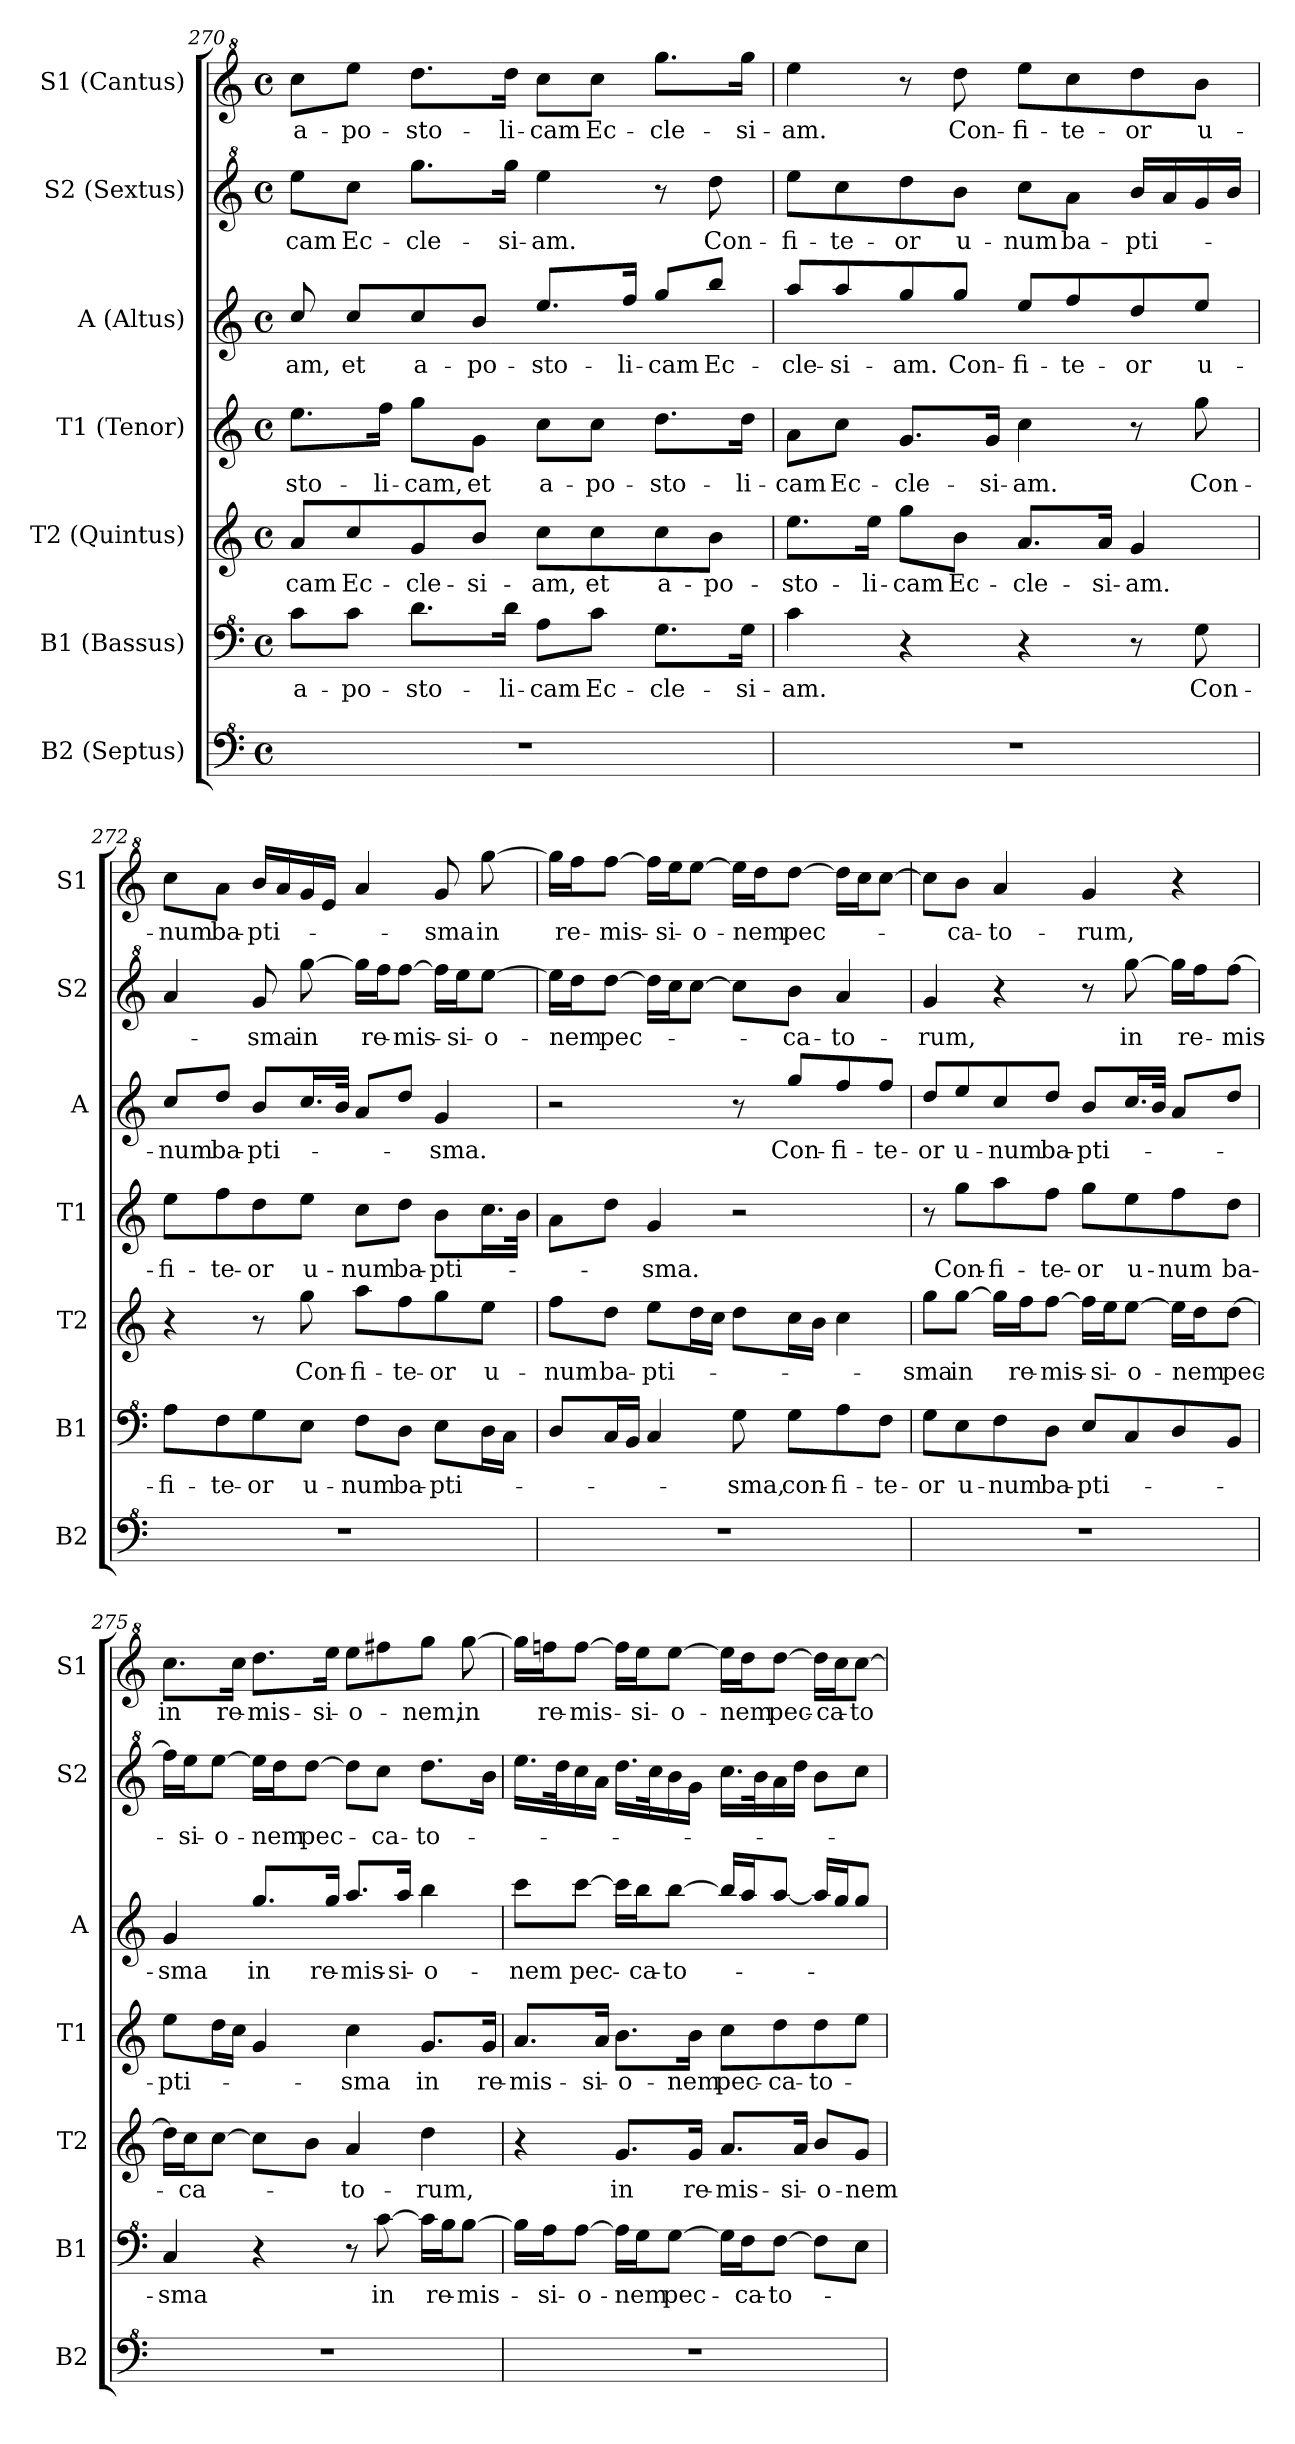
**kern	**kern	**text	**kern	**text	**kern	**text	**kern	**text	**kern	**text	**kern	**text
*part7	*part6	*part6	*part5	*part5	*part4	*part4	*part3	*part3	*part2	*part2	*part1	*part1
*staff7	*staff6	*staff6	*staff5	*staff5	*staff4	*staff4	*staff3	*staff3	*staff2	*staff2	*staff1	*staff1
*I"B2 (Septus)	*I"B1 (Bassus)	*	*I"T2 (Quintus)	*	*I"T1 (Tenor)	*	*I"A (Altus)	*	*I"S2 (Sextus)	*	*I"S1 (Cantus)	*
*I'B2	*I'B1	*	*I'T2	*	*I'T1	*	*I'A	*	*I'S2	*	*I'S1	*
*clefF^4	*clefF^4	*	*clefG2	*	*clefG2	*	*clefG2	*	*clefG^2	*	*clefG^2	*
*k[]	*k[]	*	*k[]	*	*k[]	*	*k[]	*	*k[]	*	*k[]	*
*M4/4	*M4/4	*	*M4/4	*	*M4/4	*	*M4/4	*	*M4/4	*	*M4/4	*
*met(c)	*met(c)	*	*met(c)	*	*met(c)	*	*met(c)	*	*met(c)	*	*met(c)	*
=270	=270	=270	=270	=270	=270	=270	=270	=270	=270	=270	=270	=270
!	!	!LO:LY:b	!	!LO:LY:b	!	!LO:LY:b	!	!LO:LY:b	!	!LO:LY:b	!	!LO:LY:b
1r	8cc\L	a-	8a/L	-cam	8.ee\L	-sto-	8cc/	-am,	8eee\L	-cam	8ccc\L	a-
!	!	!LO:LY:b	!	!LO:LY:b	!	!	!	!LO:LY:b	!	!LO:LY:b	!	!LO:LY:b
.	8cc\J	-po-	8cc/	Ec-	.	.	8cc/L	et	8ccc\J	Ec-	8eee\J	-po-
!	!	!	!	!	!	!LO:LY:b	!	!	!	!	!	!
.	.	.	.	.	16ff\Jk	-li-	.	.	.	.	.	.
!	!	!LO:LY:b	!	!LO:LY:b	!	!LO:LY:b	!	!LO:LY:b	!	!LO:LY:b	!	!LO:LY:b
.	8.dd\L	-sto-	8g/	-cle-	8gg\L	-cam,	8cc/	a-	8.ggg\L	-cle-	8.ddd\L	-sto-
!	!	!	!	!LO:LY:b	!	!LO:LY:b	!	!LO:LY:b	!	!	!	!
.	.	.	8b/J	-si-	8g\J	et	8b/J	-po-	.	.	.	.
!	!	!LO:LY:b	!	!	!	!	!	!	!	!LO:LY:b	!	!LO:LY:b
.	16dd\Jk	-li-	.	.	.	.	.	.	16ggg\Jk	-si-	16ddd\Jk	-li-
!	!	!LO:LY:b	!	!LO:LY:b	!	!LO:LY:b	!	!LO:LY:b	!	!LO:LY:b	!	!LO:LY:b
.	8a\L	-cam	8cc\L	-am,	8cc\L	a-	8.ee/L	-sto-	4eee\	-am.	8ccc\L	-cam
!	!	!LO:LY:b	!	!LO:LY:b	!	!LO:LY:b	!	!	!	!	!	!LO:LY:b
.	8cc\J	Ec-	8cc\	et	8cc\J	-po-	.	.	.	.	8ccc\J	Ec-
!	!	!	!	!	!	!	!	!LO:LY:b	!	!	!	!
.	.	.	.	.	.	.	16ff/Jk	-li-	.	.	.	.
!	!	!LO:LY:b	!	!LO:LY:b	!	!LO:LY:b	!	!LO:LY:b	!	!	!	!LO:LY:b
.	8.g\L	-cle-	8cc\	a-	8.dd\L	-sto-	8gg/L	-cam	8r	.	8.ggg\L	-cle-
!	!	!	!	!LO:LY:b	!	!	!	!LO:LY:b	!	!LO:LY:b	!	!
.	.	.	8b\J	-po-	.	.	8bb/J	Ec-	8ddd\	Con-	.	.
!	!	!LO:LY:b	!	!	!	!LO:LY:b	!	!	!	!	!	!LO:LY:b
.	16g\Jk	-si-	.	.	16dd\Jk	-li-	.	.	.	.	16ggg\Jk	-si-
=271	=271	=271	=271	=271	=271	=271	=271	=271	=271	=271	=271	=271
!	!	!LO:LY:b	!	!LO:LY:b	!	!LO:LY:b	!	!LO:LY:b	!	!LO:LY:b	!	!LO:LY:b
1r	4cc\	-am.	8.ee\L	-sto-	8a\L	-cam	8aa/L	-cle-	8eee\L	-fi-	4eee\	-am.
!	!	!	!	!	!	!LO:LY:b	!	!LO:LY:b	!	!LO:LY:b	!	!
.	.	.	.	.	8cc\J	Ec-	8aa/	-si-	8ccc\	-te-	.	.
!	!	!	!	!LO:LY:b	!	!	!	!	!	!	!	!
.	.	.	16ee\Jk	-li-	.	.	.	.	.	.	.	.
!	!	!	!	!LO:LY:b	!	!LO:LY:b	!	!LO:LY:b	!	!LO:LY:b	!	!
.	4r	.	8gg\L	-cam	8.g/L	-cle-	8gg/	-am.	8ddd\	-or	8r	.
!	!	!	!	!LO:LY:b	!	!	!	!LO:LY:b	!	!LO:LY:b	!	!LO:LY:b
.	.	.	8b\J	Ec-	.	.	8gg/J	Con-	8bb\J	u-	8ddd\	Con-
!	!	!	!	!	!	!LO:LY:b	!	!	!	!	!	!
.	.	.	.	.	16g/Jk	-si-	.	.	.	.	.	.
!	!	!	!	!LO:LY:b	!	!LO:LY:b	!	!LO:LY:b	!	!LO:LY:b	!	!LO:LY:b
.	4r	.	8.a/L	-cle-	4cc\	-am.	8ee/L	-fi-	8ccc\L	-num	8eee\L	-fi-
!	!	!	!	!	!	!	!	!LO:LY:b	!	!LO:LY:b	!	!LO:LY:b
.	.	.	.	.	.	.	8ff/	-te-	8aa\J	ba-	8ccc\	-te-
!	!	!	!	!LO:LY:b	!	!	!	!	!	!	!	!
.	.	.	16a/Jk	-si-	.	.	.	.	.	.	.	.
!	!	!	!	!LO:LY:b	!	!	!	!LO:LY:b	!	!LO:LY:b	!	!LO:LY:b
.	8r	.	4g/	-am.	8r	.	8dd/	-or	16bb/LL	-pti-	8ddd\	-or
.	.	.	.	.	.	.	.	.	16aa/	.	.	.
!	!	!LO:LY:b	!	!	!	!LO:LY:b	!	!LO:LY:b	!	!	!	!LO:LY:b
.	8g\	Con-	.	.	8gg\	Con-	8ee/J	u-	16gg/	.	8bb\J	u-
.	.	.	.	.	.	.	.	.	16bb/JJ	.	.	.
=272	=272	=272	=272	=272	=272	=272	=272	=272	=272	=272	=272	=272
!	!	!LO:LY:b	!	!	!	!LO:LY:b	!	!LO:LY:b	!	!	!	!LO:LY:b
1r	8a\L	-fi-	4r	.	8ee\L	-fi-	8cc/L	-num	4aa/	.	8ccc\L	-num
!	!	!LO:LY:b	!	!	!	!LO:LY:b	!	!LO:LY:b	!	!	!	!LO:LY:b
.	8f\	-te-	.	.	8ff\	-te-	8dd/J	ba-	.	.	8aa\J	ba-
!	!	!LO:LY:b	!	!	!	!LO:LY:b	!	!LO:LY:b	!	!LO:LY:b	!	!LO:LY:b
.	8g\	-or	8r	.	8dd\	-or	8b/L	-pti-	8gg/	-sma	16bb/LL	-pti-
.	.	.	.	.	.	.	.	.	.	.	16aa/	.
!	!	!LO:LY:b	!	!LO:LY:b	!	!LO:LY:b	!	!	!	!LO:LY:b	!	!
.	8e\J	u-	8gg\	Con-	8ee\J	u-	16.cc/L	.	[8ggg\	in	16gg/	.
.	.	.	.	.	.	.	.	.	.	.	16ee/JJ	.
.	.	.	.	.	.	.	32b/JJk	.	.	.	.	.
!	!	!LO:LY:b	!	!LO:LY:b	!	!LO:LY:b	!	!	!	!	!	!
.	8f\L	-num	8aa\L	-fi-	8cc\L	-num	8a/L	.	16ggg\LL]	.	4aa/	.
!	!	!	!	!	!	!	!	!	!	!LO:LY:b	!	!
.	.	.	.	.	.	.	.	.	16fff\J	re-	.	.
!	!	!LO:LY:b	!	!LO:LY:b	!	!LO:LY:b	!	!	!	!LO:LY:b	!	!
.	8d\J	ba-	8ff\	-te-	8dd\J	ba-	8dd/J	.	[8fff\J	-mis-	.	.
!	!	!LO:LY:b	!	!LO:LY:b	!	!LO:LY:b	!	!LO:LY:b	!	!	!	!LO:LY:b
.	8e\L	-pti-	8gg\	-or	8b\L	-pti-	4g/	-sma.	16fff\LL]	.	8gg/	-sma
!	!	!	!	!	!	!	!	!	!	!LO:LY:b	!	!
.	.	.	.	.	.	.	.	.	16eee\J	-si-	.	.
!	!	!	!	!LO:LY:b	!	!	!	!	!	!LO:LY:b	!	!LO:LY:b
.	16d\L	.	8ee\J	u-	16.cc\L	.	.	.	[8eee\J	-o-	[8ggg\	in
.	16c\JJ	.	.	.	.	.	.	.	.	.	.	.
.	.	.	.	.	32b\JJk	.	.	.	.	.	.	.
!!LO:PB:g=z
=273	=273	=273	=273	=273	=273	=273	=273	=273	=273	=273	=273	=273
!	!	!	!	!LO:LY:b	!	!	!	!	!	!	!	!
1r	8d/L	.	8ff\L	-num	8a\L	.	2r	.	16eee\LL]	.	16ggg\LL]	.
!	!	!	!	!	!	!	!	!	!	!LO:LY:b	!	!LO:LY:b
.	.	.	.	.	.	.	.	.	16ddd\J	-nem	16fff\J	re-
!	!	!	!	!LO:LY:b	!	!	!	!	!	!LO:LY:b	!	!LO:LY:b
.	16c/L	.	8dd\J	ba-	8dd\J	.	.	.	[8ddd\J	pec-	[8fff\J	-mis-
.	16B/JJ	.	.	.	.	.	.	.	.	.	.	.
!	!	!	!	!LO:LY:b	!	!LO:LY:b	!	!	!	!	!	!
.	4c/	.	8ee\L	-pti-	4g/	-sma.	.	.	16ddd\LL]	.	16fff\LL]	.
!	!	!	!	!	!	!	!	!	!	!	!	!LO:LY:b
.	.	.	.	.	.	.	.	.	16ccc\J	.	16eee\J	-si-
!	!	!	!	!	!	!	!	!	!	!	!	!LO:LY:b
.	.	.	16dd\L	.	.	.	.	.	[8ccc\J	.	[8eee\J	-o-
.	.	.	16cc\JJ	.	.	.	.	.	.	.	.	.
!	!	!LO:LY:b	!	!	!	!	!	!	!	!	!	!
.	8g\	-sma,	8dd\L	.	2r	.	8r	.	8ccc\L]	.	16eee\LL]	.
!	!	!	!	!	!	!	!	!	!	!	!	!LO:LY:b
.	.	.	.	.	.	.	.	.	.	.	16ddd\J	-nem
!	!	!LO:LY:b	!	!	!	!	!	!LO:LY:b	!	!LO:LY:b	!	!LO:LY:b
.	8g\L	con-	16cc\L	.	.	.	8gg/L	Con-	8bb\J	-ca-	[8ddd\J	pec-
.	.	.	16b\JJ	.	.	.	.	.	.	.	.	.
!	!	!LO:LY:b	!	!	!	!	!	!LO:LY:b	!	!LO:LY:b	!	!
.	8a\	-fi-	4cc\	.	.	.	8ff/	-fi-	4aa/	-to-	16ddd\LL]	.
.	.	.	.	.	.	.	.	.	.	.	16ccc\J	.
!	!	!LO:LY:b	!	!	!	!	!	!LO:LY:b	!	!	!	!
.	8f\J	-te-	.	.	.	.	8ff/J	-te-	.	.	[8ccc\J	.
=274	=274	=274	=274	=274	=274	=274	=274	=274	=274	=274	=274	=274
!	!	!LO:LY:b	!	!LO:LY:b	!	!	!	!LO:LY:b	!	!LO:LY:b	!	!
1r	8g\L	-or	8gg\L	-sma	8r	.	8dd/L	-or	4gg/	-rum,	8ccc\L]	.
!	!	!LO:LY:b	!	!LO:LY:b	!	!LO:LY:b	!	!LO:LY:b	!	!	!	!LO:LY:b
.	8e\	u-	[8gg\J	in	8gg\L	Con-	8ee/	u-	.	.	8bb\J	-ca-
!	!	!LO:LY:b	!	!	!	!LO:LY:b	!	!LO:LY:b	!	!	!	!LO:LY:b
.	8f\	-num	16gg\LL]	.	8aa\	-fi-	8cc/	-num	4r	.	4aa/	-to-
!	!	!	!	!LO:LY:b	!	!	!	!	!	!	!	!
.	.	.	16ff\J	re-	.	.	.	.	.	.	.	.
!	!	!LO:LY:b	!	!LO:LY:b	!	!LO:LY:b	!	!LO:LY:b	!	!	!	!
.	8d\J	ba-	[8ff\J	-mis-	8ff\J	-te-	8dd/J	ba-	.	.	.	.
!	!	!LO:LY:b	!	!	!	!LO:LY:b	!	!LO:LY:b	!	!	!	!LO:LY:b
.	8e/L	-pti-	16ff\LL]	.	8gg\L	-or	8b/L	-pti-	8r	.	4gg/	-rum,
!	!	!	!	!LO:LY:b	!	!	!	!	!	!	!	!
.	.	.	16ee\J	-si-	.	.	.	.	.	.	.	.
!	!	!	!	!LO:LY:b	!	!LO:LY:b	!	!	!	!LO:LY:b	!	!
.	8c/	.	[8ee\J	-o-	8ee\	u-	16.cc/L	.	[8ggg\	in	.	.
.	.	.	.	.	.	.	32b/JJk	.	.	.	.	.
!	!	!	!	!	!	!LO:LY:b	!	!	!	!	!	!
.	8d/	.	16ee\LL]	.	8ff\	-num	8a/L	.	16ggg\LL]	.	4r	.
!	!	!	!	!LO:LY:b	!	!	!	!	!	!LO:LY:b	!	!
.	.	.	16dd\J	-nem	.	.	.	.	16fff\J	re-	.	.
!	!	!	!	!LO:LY:b	!	!LO:LY:b	!	!	!	!LO:LY:b	!	!
.	8B/J	.	[8dd\J	pec-	8dd\J	ba-	8dd/J	.	[8fff\J	-mis-	.	.
=275	=275	=275	=275	=275	=275	=275	=275	=275	=275	=275	=275	=275
!	!	!LO:LY:b	!	!	!	!LO:LY:b	!	!LO:LY:b	!	!	!	!LO:LY:b
1r	4c/	-sma	16dd\LL]	.	8ee\L	-pti-	4g/	-sma	16fff\LL]	.	8.ccc\L	in
!	!	!	!	!LO:LY:b	!	!	!	!	!	!LO:LY:b	!	!
.	.	.	16cc\J	-ca-	.	.	.	.	16eee\J	-si-	.	.
!	!	!	!	!	!	!	!	!	!	!LO:LY:b	!	!
.	.	.	[8cc\J	.	16dd\L	.	.	.	[8eee\J	-o-	.	.
!	!	!	!	!	!	!	!	!	!	!	!	!LO:LY:b
.	.	.	.	.	16cc\JJ	.	.	.	.	.	16ccc\Jk	re-
!	!	!	!	!	!	!	!	!LO:LY:b	!	!	!	!LO:LY:b
.	4r	.	8cc\L]	.	4g/	.	8.gg/L	in	16eee\LL]	.	8.ddd\L	-mis-
!	!	!	!	!	!	!	!	!	!	!LO:LY:b	!	!
.	.	.	.	.	.	.	.	.	16ddd\J	-nem	.	.
!	!	!	!	!	!	!	!	!	!	!LO:LY:b	!	!
.	.	.	8b\J	.	.	.	.	.	[8ddd\J	pec-	.	.
!	!	!	!	!	!	!	!	!LO:LY:b	!	!	!	!LO:LY:b
.	.	.	.	.	.	.	16gg/Jk	re-	.	.	16eee\Jk	-si-
!	!	!	!	!LO:LY:b	!	!LO:LY:b	!	!LO:LY:b	!	!	!	!LO:LY:b
.	8r	.	4a/	-to-	4cc\	-sma	8.aa/L	-mis-	8ddd\L]	.	8eee\L	-o-
!	!	!LO:LY:b	!	!	!	!	!	!	!	!LO:LY:b	!	!
.	[8cc\	in	.	.	.	.	.	.	8ccc\J	-ca-	8fff#X\	.
!	!	!	!	!	!	!	!	!LO:LY:b	!	!	!	!
.	.	.	.	.	.	.	16aa/Jk	-si-	.	.	.	.
!	!	!	!	!LO:LY:b	!	!LO:LY:b	!	!LO:LY:b	!	!LO:LY:b	!	!LO:LY:b
.	16cc\LL]	.	4dd\	-rum,	8.g/L	in	4bb\	-o-	8.ddd\L	-to-	8ggg\J	-nem,
!	!	!LO:LY:b	!	!	!	!	!	!	!	!	!	!
.	16b\J	re-	.	.	.	.	.	.	.	.	.	.
!	!	!LO:LY:b	!	!	!	!	!	!	!	!	!	!LO:LY:b
.	[8b\J	-mis-	.	.	.	.	.	.	.	.	[8ggg\	in
!	!	!	!	!	!	!LO:LY:b	!	!	!	!	!	!
.	.	.	.	.	16g/Jk	re-	.	.	16bb\Jk	.	.	.
!!LO:LB:g=z
=276	=276	=276	=276	=276	=276	=276	=276	=276	=276	=276	=276	=276
!	!	!	!	!	!	!LO:LY:b	!	!LO:LY:b	!	!	!	!
1r	16b\LL]	.	4r	.	8.a/L	-mis-	8ccc\L	-nem	16.eee\LL	.	16ggg\LL]	.
!	!	!LO:LY:b	!	!	!	!	!	!	!	!	!	!LO:LY:b
.	16a\J	-si-	.	.	.	.	.	.	.	.	16fffni\J	re-
.	.	.	.	.	.	.	.	.	32ddd\K	.	.	.
!	!	!LO:LY:b	!	!	!	!	!	!LO:LY:b	!	!	!	!LO:LY:b
.	[8a\J	-o-	.	.	.	.	[8ccc\J	pec-	16ccc\	.	[8fff\J	-mis-
!	!	!	!	!	!	!LO:LY:b	!	!	!	!	!	!
.	.	.	.	.	16a/Jk	-si-	.	.	16aa\JJ	.	.	.
!	!	!	!	!LO:LY:b	!	!LO:LY:b	!	!	!	!	!	!
.	16a\LL]	.	8.g/L	in	8.b\L	-o-	16ccc\LL]	.	16.ddd\LL	.	16fff\LL]	.
!	!	!LO:LY:b	!	!	!	!	!	!LO:LY:b	!	!	!	!LO:LY:b
.	16g\J	-nem	.	.	.	.	16bb\J	-ca-	.	.	16eee\J	-si-
.	.	.	.	.	.	.	.	.	32ccc\K	.	.	.
!	!	!LO:LY:b	!	!	!	!	!	!LO:LY:b	!	!	!	!LO:LY:b
.	[8g\J	pec-	.	.	.	.	[8bb\J	-to-	16bb\	.	[8eee\J	-o-
!	!	!	!	!LO:LY:b	!	!LO:LY:b	!	!	!	!	!	!
.	.	.	16g/Jk	re-	16b\Jk	-nem	.	.	16gg\JJ	.	.	.
!	!	!	!	!LO:LY:b	!	!LO:LY:b	!	!	!	!	!	!
.	16g\LL]	.	8.a/L	-mis-	8cc\L	pec-	16bb/LL]	.	16.ccc\LL	.	16eee\LL]	.
!	!	!LO:LY:b	!	!	!	!	!	!	!	!	!	!LO:LY:b
.	16f\J	-ca-	.	.	.	.	16aa/J	.	.	.	16ddd\J	-nem
.	.	.	.	.	.	.	.	.	32bb\K	.	.	.
!	!	!LO:LY:b	!	!	!	!LO:LY:b	!	!	!	!	!	!LO:LY:b
.	[8f\J	-to-	.	.	8dd\	-ca-	[8aa/J	.	16aa\	.	[8ddd\J	pec-
!	!	!	!	!LO:LY:b	!	!	!	!	!	!	!	!
.	.	.	16a/Jk	-si-	.	.	.	.	16ddd\JJ	.	.	.
!	!	!	!	!LO:LY:b	!	!LO:LY:b	!	!	!	!	!	!
.	8f\L]	.	8b/L	-o-	8dd\	-to-	16aa/LL]	.	8bb\L	.	16ddd\LL]	.
!	!	!	!	!	!	!	!	!	!	!	!	!LO:LY:b
.	.	.	.	.	.	.	16gg/J	.	.	.	16ccc\J	-ca-
!	!	!	!	!LO:LY:b	!	!	!	!	!	!	!	!LO:LY:b
.	8e\J	.	8g/J	-nem	8ee\J	.	8gg/J	.	8ccc\J	.	[8ccc\J	-to-
=	=	=	=	=	=	=	=	=	=	=	=	=
*-	*-	*-	*-	*-	*-	*-	*-	*-	*-	*-	*-	*-
